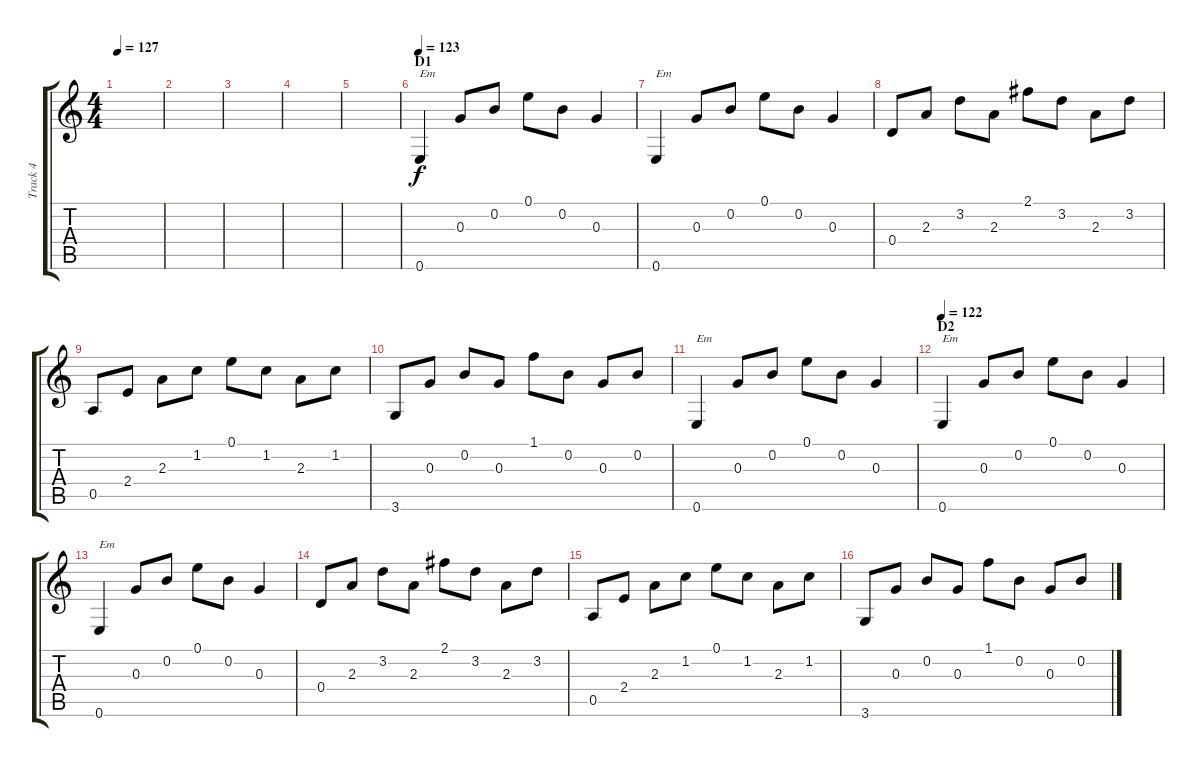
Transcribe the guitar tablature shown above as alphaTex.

\track ("Track 4" "Track 4") {instrument acousticguitarsteel}
\staff {score tabs}
\tuning (E4 B3 G3 D3 A2 E2) {hide}
\ts (4 4)
\tempo 127
\clef g2
\ks c
|
|
|
|
|
\section ("" "D1")
\tempo 123
0.6.4{txt "Em"} 0.3.8 0.2.8 0.1.8 0.2.8 0.3.4 |
0.6.4{txt "Em"} 0.3.8 0.2.8 0.1.8 0.2.8 0.3.4 |
0.4.8 2.3.8 3.2.8 2.3.8 2.1.8 3.2.8 2.3.8 3.2.8 |
0.5.8 2.4.8 2.3.8 1.2.8 0.1.8 1.2.8 2.3.8 1.2.8 |
3.6.8 0.3.8 0.2.8 0.3.8 1.1.8 0.2.8 0.3.8 0.2.8 |
0.6.4{txt "Em"} 0.3.8 0.2.8 0.1.8 0.2.8 0.3.4 |
\section ("" "D2")
\tempo 122
0.6.4{txt "Em"} 0.3.8 0.2.8 0.1.8 0.2.8 0.3.4 |
0.6.4{txt "Em"} 0.3.8 0.2.8 0.1.8 0.2.8 0.3.4 |
0.4.8 2.3.8 3.2.8 2.3.8 2.1.8 3.2.8 2.3.8 3.2.8 |
0.5.8 2.4.8 2.3.8 1.2.8 0.1.8 1.2.8 2.3.8 1.2.8 |
3.6.8 0.3.8 0.2.8 0.3.8 1.1.8 0.2.8 0.3.8 0.2.8
